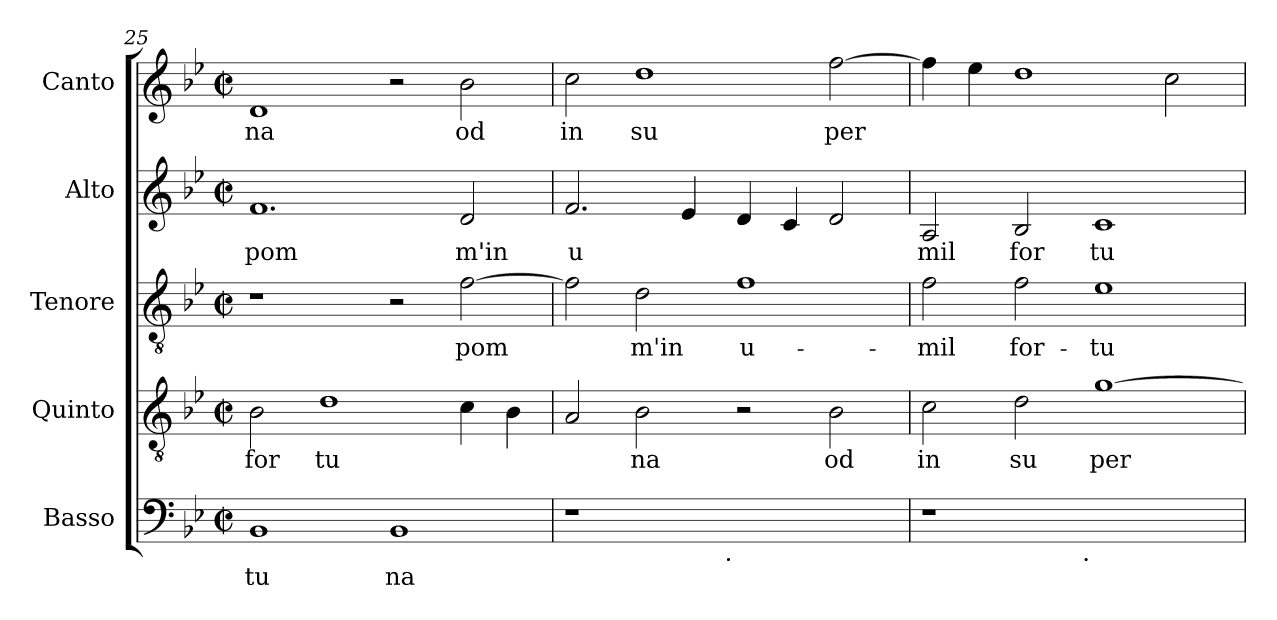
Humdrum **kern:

**kern	**text	**kern	**text	**kern	**text	**kern	**text	**kern	**text
*part5	*part5	*part4	*part4	*part3	*part3	*part2	*part2	*part1	*part1
*staff5	*staff5	*staff4	*staff4	*staff3	*staff3	*staff2	*staff2	*staff1	*staff1
*I"Basso	*	*I"Quinto	*	*I"Tenore	*	*I"Alto	*	*I"Canto	*
*clefF4	*	*clefGv2	*	*clefGv2	*	*clefG2	*	*clefG2	*
*k[b-e-]	*	*k[b-e-]	*	*k[b-e-]	*	*k[b-e-]	*	*k[b-e-]	*
*B-:	*	*B-:	*	*B-:	*	*B-:	*	*B-:	*
*M2/2	*	*M2/2	*	*M2/2	*	*M2/2	*	*M2/2	*
*met(c|)	*	*met(c|)	*	*met(c|)	*	*met(c|)	*	*met(c|)	*
=25	=25	=25	=25	=25	=25	=25	=25	=25	=25
!	!LO:LY:b	!	!LO:LY:b:cj	!	!	!	!LO:LY:b:cj	!	!LO:LY:b
1BB-	tu	2B-\	for	1r	.	1.f	pom	1d	na
!	!	!	!LO:LY:b:cj	!	!	!	!	!	!
.	.	1d	tu	.	.	.	.	.	.
!	!LO:LY:b	!	!	!	!	!	!	!	!
1BB-	na	.	.	2r	.	.	.	2r	.
!	!	!	!LO:LY:b:cj	!	!LO:LY:b:cj	!	!LO:LY:b:cj	!	!LO:LY:b
.	.	4c\	.	[>2f\	pom-	2d/	m'in	2b-\	od
!	!	!	!LO:LY:b:cj	!	!	!	!	!	!
.	.	4B-\	.	.	.	.	.	.	.
=26	=26	=26	=26	=26	=26	=26	=26	=26	=26
!	!	!	!LO:LY:b:cj	!	!LO:LY:b:cj	!	!LO:LY:b:cj	!	!LO:LY:b
*^	*	*	*	*	*	*	*	*	*
1r	2ryy	.	2A/	.	2f\]	--	2.f/	u	2cc\	in
!	!	!	!	!LO:LY:b:cj	!	!LO:LY:b:cj	!	!	!	!LO:LY:b
.	4...ryy	.	2B-\	na	2d\	-m'in	.	.	1dd	su
!	!	!	!	!	!	!	!	!LO:LY:b:cj	!	!
.	.	.	.	.	.	.	4e-/	.	.	.
!	!LO:TX:b:t=.	!	!	!	!	!	!	!	!	!
.	1ryy	.	.	.	.	.	.	.	.	.
!	!	!	!	!	!	!LO:LY:b:cj	!	!LO:LY:b:cj	!	!
1ryy	.	.	2r	.	1f	u-	4d/	.	.	.
!	!	!	!	!	!	!	!	!LO:LY:b:cj	!	!
.	.	.	.	.	.	.	4c/	.	.	.
!	!	!	!	!LO:LY:b:cj	!	!	!	!LO:LY:b:cj	!	!LO:LY:b
.	.	.	2B-\	od	.	.	2d/	.	[>2ff\	per
.	32ryy	.	.	.	.	.	.	.	.	.
=27	=27	=27	=27	=27	=27	=27	=27	=27	=27	=27
!	!	!	!	!LO:LY:b:cj	!	!LO:LY:b:cj	!	!LO:LY:b:cj	!	!LO:LY:b
1r	2ryy	.	2c\	in	2f\	-mil	2A/	mil	4ff\]	.
!	!	!	!	!	!	!	!	!	!	!LO:LY:b
.	.	.	.	.	.	.	.	.	4ee-\	.
!	!	!	!	!LO:LY:b:cj	!	!LO:LY:b:cj	!	!LO:LY:b:cj	!	!LO:LY:b
.	4...ryy	.	2d\	su	2f\	for-	2B-/	for	1dd	.
!	!LO:TX:b:t=.	!	!	!	!	!	!	!	!	!
.	1ryy	.	.	.	.	.	.	.	.	.
!	!	!	!	!LO:LY:b:cj	!	!LO:LY:b:cj	!	!LO:LY:b:cj	!	!
1ryy	.	.	[>1g	per	1e-	-tu-	1c	tu	.	.
!	!	!	!	!	!	!	!	!	!	!LO:LY:b
.	.	.	.	.	.	.	.	.	2cc\	.
.	32ryy	.	.	.	.	.	.	.	.	.
*v	*v	*	*	*	*	*	*	*	*	*
=	=	=	=	=	=	=	=	=	=
*-	*-	*-	*-	*-	*-	*-	*-	*-	*-
